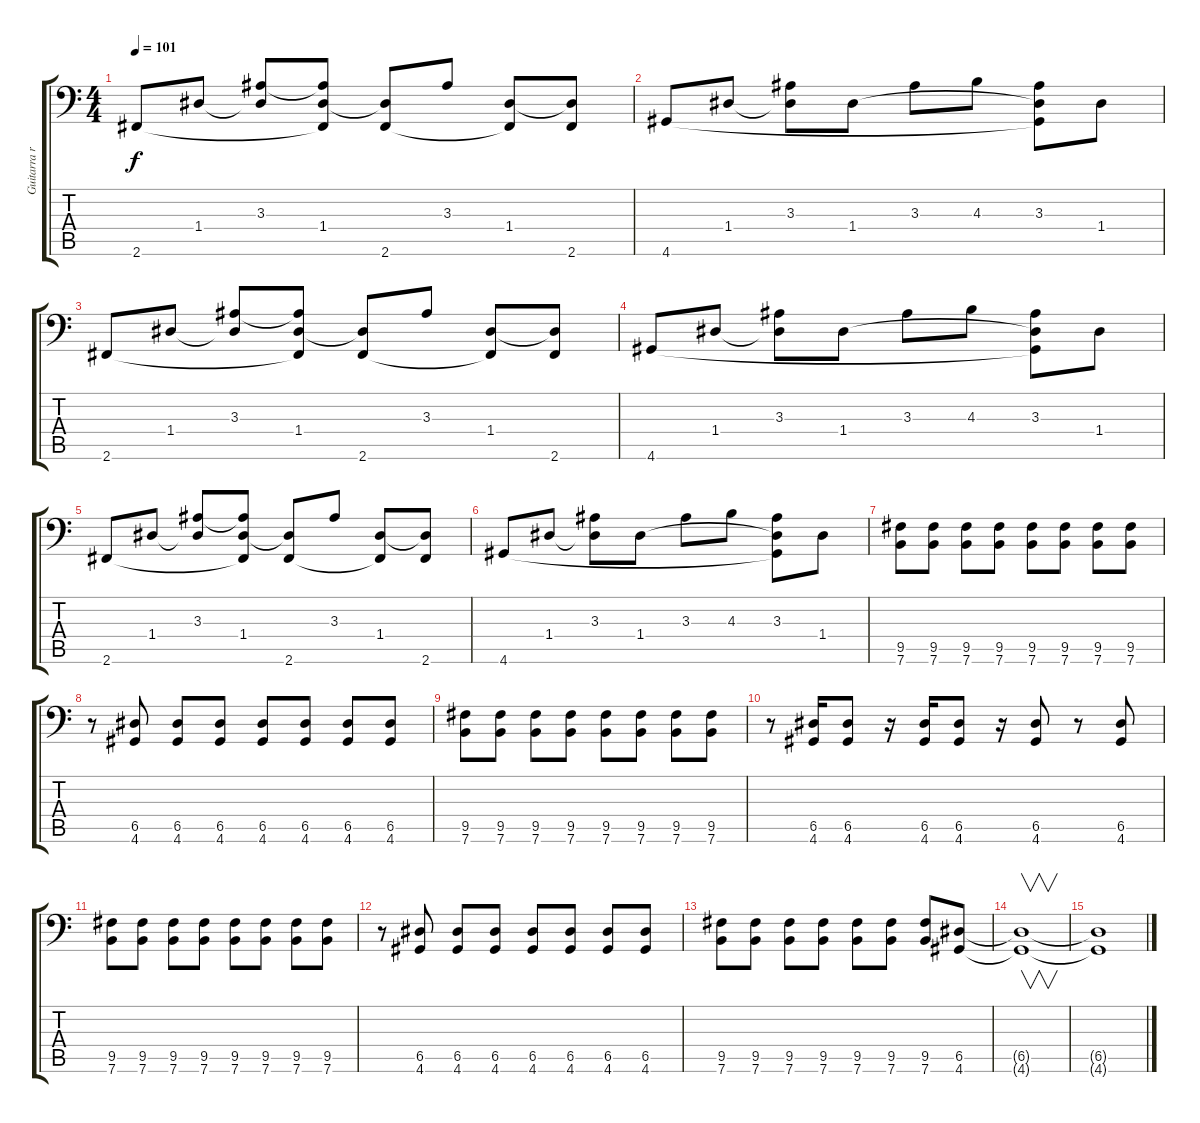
\track ("Guitarra riff ref." "Guitarra r") {instrument overdrivenguitar}
\staff {score tabs}
\tuning (E3 B2 G2 D2 A1 E1) {hide}
\ts (4 4)
\tempo 101
\clef f4
\ks c
2.6.8{dy f volume 16} 1.4.8 (3.3 1.4{t}).8 (3.3{t} 1.4 2.6{t}).8 (1.4{t} 2.6).8 3.3.8 (1.4 2.6{t}).8 (1.4{t} 2.6).8 |
4.6.8 1.4.8 (3.3 1.4{t}).8 1.4.8 3.3.8 4.3.8 (3.3 1.4{t} 4.6{t}).8 1.4.8 |
2.6.8 1.4.8 (3.3 1.4{t}).8 (3.3{t} 1.4 2.6{t}).8 (1.4{t} 2.6).8 3.3.8 (1.4 2.6{t}).8 (1.4{t} 2.6).8 |
4.6.8 1.4.8 (3.3 1.4{t}).8 1.4.8 3.3.8 4.3.8 (3.3 1.4{t} 4.6{t}).8 1.4.8 |
2.6.8 1.4.8 (3.3 1.4{t}).8 (3.3{t} 1.4 2.6{t}).8 (1.4{t} 2.6).8 3.3.8 (1.4 2.6{t}).8 (1.4{t} 2.6).8 |
4.6.8 1.4.8 (3.3 1.4{t}).8 1.4.8 3.3.8 4.3.8 (3.3 1.4{t} 4.6{t}).8 1.4.8 |
(9.5 7.6).8{volume 10} (9.5 7.6).8 (9.5 7.6).8 (9.5 7.6).8 (9.5 7.6).8 (9.5 7.6).8 (9.5 7.6).8 (9.5 7.6).8 |
r.8 (6.5 4.6).8 (6.5 4.6).8 (6.5 4.6).8 (6.5 4.6).8 (6.5 4.6).8 (6.5 4.6).8 (6.5 4.6).8 |
(9.5 7.6).8 (9.5 7.6).8 (9.5 7.6).8 (9.5 7.6).8 (9.5 7.6).8 (9.5 7.6).8 (9.5 7.6).8 (9.5 7.6).8 |
r.8 (6.5 4.6).16 (6.5 4.6).8 r.16 (6.5 4.6).16 (6.5 4.6).8 r.16 (6.5 4.6).8 r.8 (6.5 4.6).8 |
(9.5 7.6).8 (9.5 7.6).8 (9.5 7.6).8 (9.5 7.6).8 (9.5 7.6).8 (9.5 7.6).8 (9.5 7.6).8 (9.5 7.6).8 |
r.8 (6.5 4.6).8 (6.5 4.6).8 (6.5 4.6).8 (6.5 4.6).8 (6.5 4.6).8 (6.5 4.6).8 (6.5 4.6).8 |
(9.5 7.6).8 (9.5 7.6).8 (9.5 7.6).8 (9.5 7.6).8 (9.5 7.6).8 (9.5 7.6).8 (9.5 7.6).8 (6.5 4.6).8 |
(6.5{t} 4.6{t}).1{v volume 0} |
(6.5{t} 4.6{t}).1
